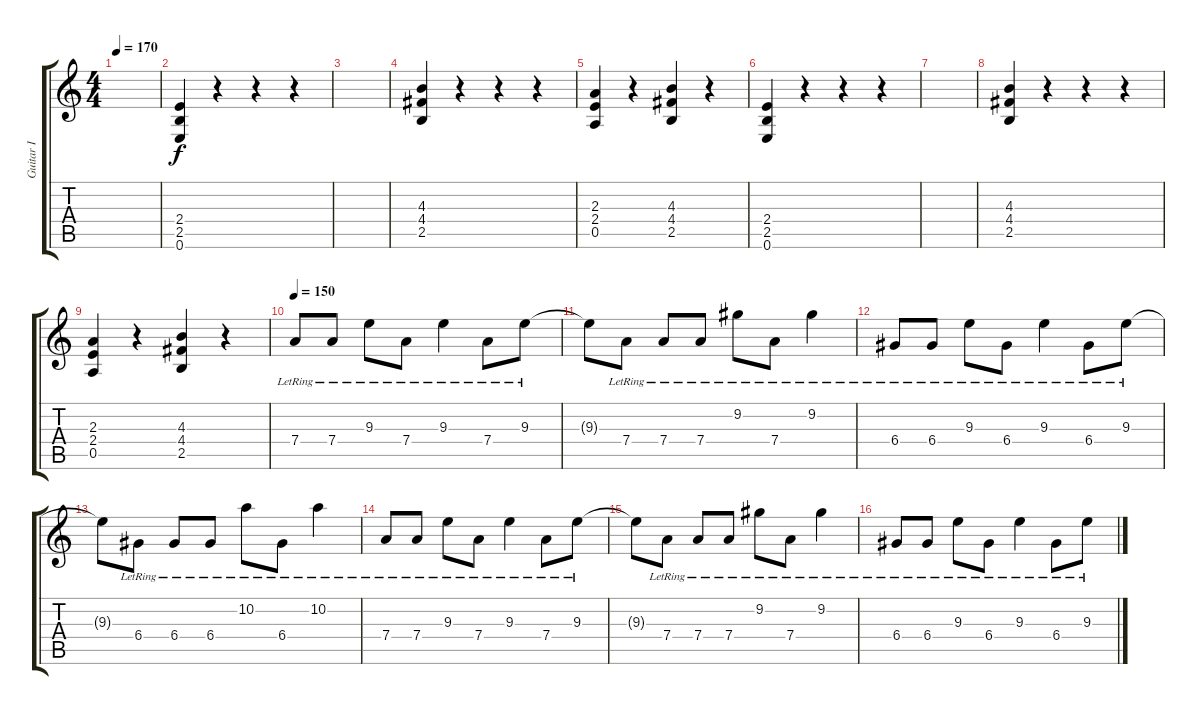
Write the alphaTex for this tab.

\track ("Guitar I" "Guitar I") {instrument distortionguitar}
\staff {score tabs}
\tuning (E4 B3 G3 D3 A2 E2) {hide}
\ts (4 4)
\tempo 170
\clef g2
\ks c
|
(2.4 2.5 0.6).4 r.4 r.4 r.4 |
|
(4.3 4.4 2.5).4 r.4 r.4 r.4 |
(2.3 2.4 0.5).4 r.4 (4.3 4.4 2.5).4 r.4 |
(2.4 2.5 0.6).4 r.4 r.4 r.4 |
|
(4.3 4.4 2.5).4 r.4 r.4 r.4 |
(2.3 2.4 0.5).4 r.4 (4.3 4.4 2.5).4 r.4 |
\tempo 150
7.4{lr}.8{instrument electricguitarclean} 7.4{lr}.8 9.3{lr}.8 7.4{lr}.8 9.3{lr}.4 7.4{lr}.8 9.3{lr}.8 |
9.3{t}.8 7.4{lr}.8 7.4{lr}.8 7.4{lr}.8 9.2{lr}.8 7.4{lr}.8 9.2{lr}.4 |
6.4{lr}.8 6.4{lr}.8 9.3{lr}.8 6.4{lr}.8 9.3{lr}.4 6.4{lr}.8 9.3{lr}.8 |
9.3{t}.8 6.4{lr}.8 6.4{lr}.8 6.4{lr}.8 10.2{lr}.8 6.4{lr}.8 10.2{lr}.4 |
7.4{lr}.8 7.4{lr}.8 9.3{lr}.8 7.4{lr}.8 9.3{lr}.4 7.4{lr}.8 9.3{lr}.8 |
9.3{t}.8 7.4{lr}.8 7.4{lr}.8 7.4{lr}.8 9.2{lr}.8 7.4{lr}.8 9.2{lr}.4 |
6.4{lr}.8 6.4{lr}.8 9.3{lr}.8 6.4{lr}.8 9.3{lr}.4 6.4{lr}.8 9.3{lr}.8
